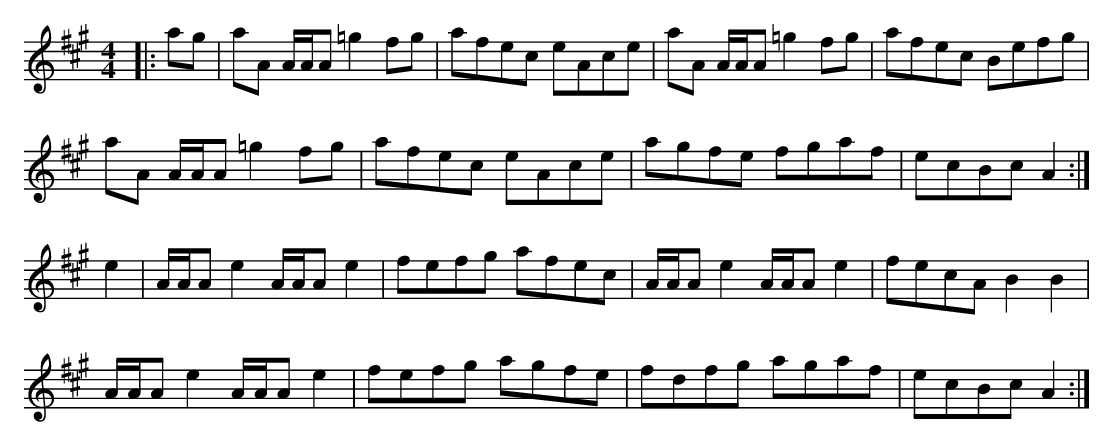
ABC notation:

X:1
M:4/4
K:A
|:ag|aA A/A/A =g2 fg|afec eAce|aA A/A/A =g2 fg|afec Befg|
aA A/A/A =g2 fg|afec eAce|agfe fgaf|ecBc A2:|
e2|A/A/A e2 A/A/A e2|fefg afec|A/A/A e2 A/A/A e2|fecA B2 B2|
A/A/A e2 A/A/A e2|fefg agfe|fdfg agaf|ecBc A2:|
